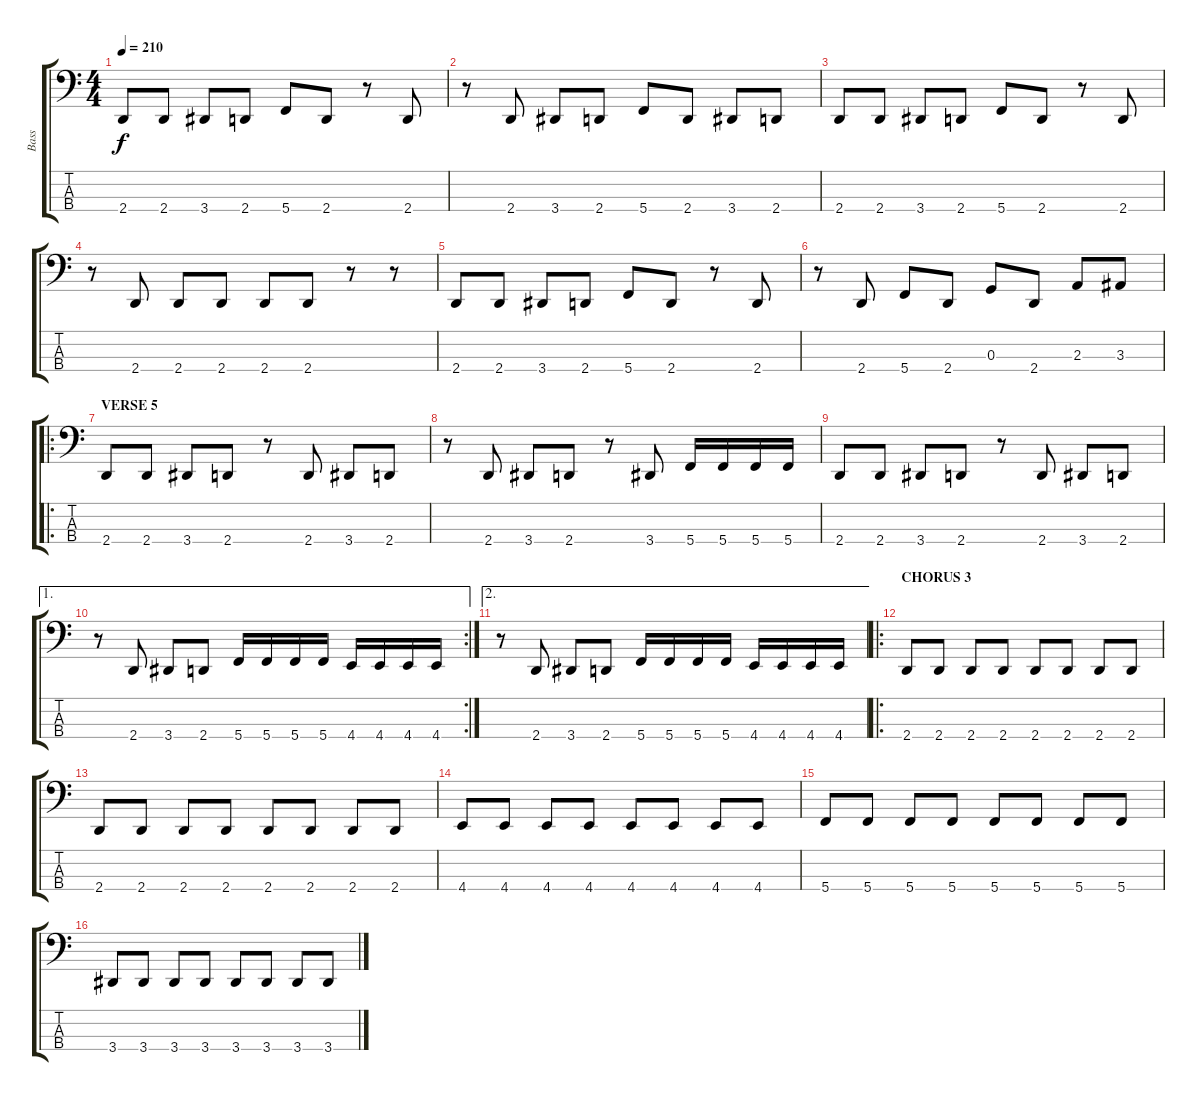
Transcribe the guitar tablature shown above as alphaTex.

\track ("Bass" "Bass") {instrument electricbasspick}
\staff {score tabs}
\tuning (F2 C2 G1 C1) {hide}
\ts (4 4)
\tempo 210
\clef f4
\ks c
2.4.8{dy f} 2.4.8 3.4.8 2.4.8 5.4.8 2.4.8 r.8 2.4.8 |
r.8 2.4.8 3.4.8 2.4.8 5.4.8 2.4.8 3.4.8 2.4.8 |
2.4.8 2.4.8 3.4.8 2.4.8 5.4.8 2.4.8 r.8 2.4.8 |
r.8 2.4.8 2.4.8 2.4.8 2.4.8 2.4.8 r.8 r.8 |
2.4.8 2.4.8 3.4.8 2.4.8 5.4.8 2.4.8 r.8 2.4.8 |
r.8 2.4.8 5.4.8 2.4.8 0.3.8 2.4.8 2.3.8 3.3.8 |
\ro
\section ("" "VERSE 5")
2.4.8 2.4.8 3.4.8 2.4.8 r.8 2.4.8 3.4.8 2.4.8 |
r.8 2.4.8 3.4.8 2.4.8 r.8 3.4.8 5.4.16 5.4.16 5.4.16 5.4.16 |
2.4.8 2.4.8 3.4.8 2.4.8 r.8 2.4.8 3.4.8 2.4.8 |
\ae 1
\rc 2
r.8 2.4.8 3.4.8 2.4.8 5.4.16 5.4.16 5.4.16 5.4.16 4.4.16 4.4.16 4.4.16 4.4.16 |
\ae 2
r.8 2.4.8 3.4.8 2.4.8 5.4.16 5.4.16 5.4.16 5.4.16 4.4.16 4.4.16 4.4.16 4.4.16 |
\ro
\section ("" "CHORUS 3")
2.4.8 2.4.8 2.4.8 2.4.8 2.4.8 2.4.8 2.4.8 2.4.8 |
2.4.8 2.4.8 2.4.8 2.4.8 2.4.8 2.4.8 2.4.8 2.4.8 |
4.4.8 4.4.8 4.4.8 4.4.8 4.4.8 4.4.8 4.4.8 4.4.8 |
5.4.8 5.4.8 5.4.8 5.4.8 5.4.8 5.4.8 5.4.8 5.4.8 |
3.4.8 3.4.8 3.4.8 3.4.8 3.4.8 3.4.8 3.4.8 3.4.8
